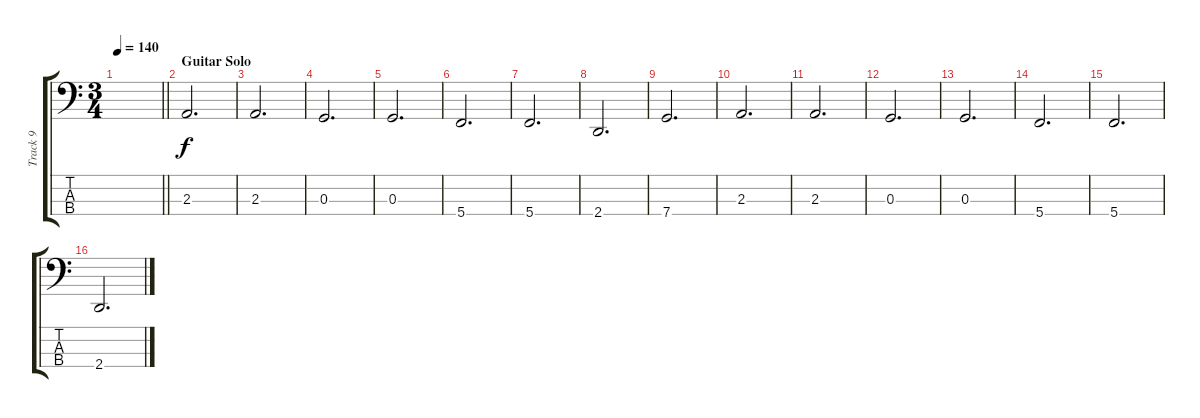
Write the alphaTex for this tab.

\track ("Track 9" "Track 9") {instrument electricbassfinger}
\staff {score tabs}
\tuning (F2 C2 G1 C1) {hide}
\ts (3 4)
\tempo 140
\clef f4
\barLineRight lightlight
\ks c
|
\section ("" "Guitar Solo")
2.3.2{d} |
2.3.2{d} |
0.3.2{d} |
0.3.2{d} |
5.4.2{d} |
5.4.2{d} |
2.4.2{d} |
7.4.2{d} |
2.3.2{d} |
2.3.2{d} |
0.3.2{d} |
0.3.2{d} |
5.4.2{d} |
5.4.2{d} |
2.4.2{d}
